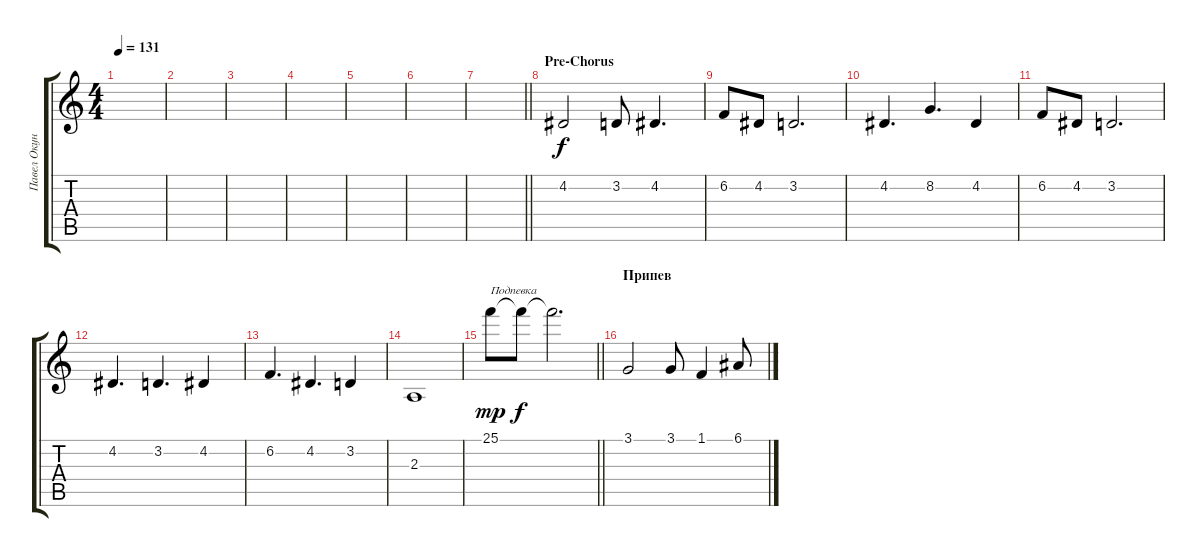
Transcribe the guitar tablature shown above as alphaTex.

\track ("Павел Окунев" "Павел Окун") {instrument cello}
\staff {score tabs}
\tuning (E4 B3 G3 D3 A2 E2) {hide}
\ts (4 4)
\tempo 131
\clef g2
\ks c
|
|
|
|
|
|
\barLineRight lightlight
|
\section ("" "Pre-Chorus")
4.2.2 3.2.8 4.2.4{d} |
6.2.8 4.2.8 3.2.2{d} |
4.2.4{d} 8.2.4{d} 4.2.4 |
6.2.8 4.2.8 3.2.2{d} |
4.2.4{d} 3.2.4{d} 4.2.4 |
6.2.4{d} 4.2.4{d} 3.2.4 |
2.3.1 |
\barLineRight lightlight
25.1.8{txt "Подпевка" dy mp} 25.1{t}.8{dy f} 25.1{t}.2{d} |
\section ("" "Припев")
3.1.2 3.1.8 1.1.4 6.1.8
